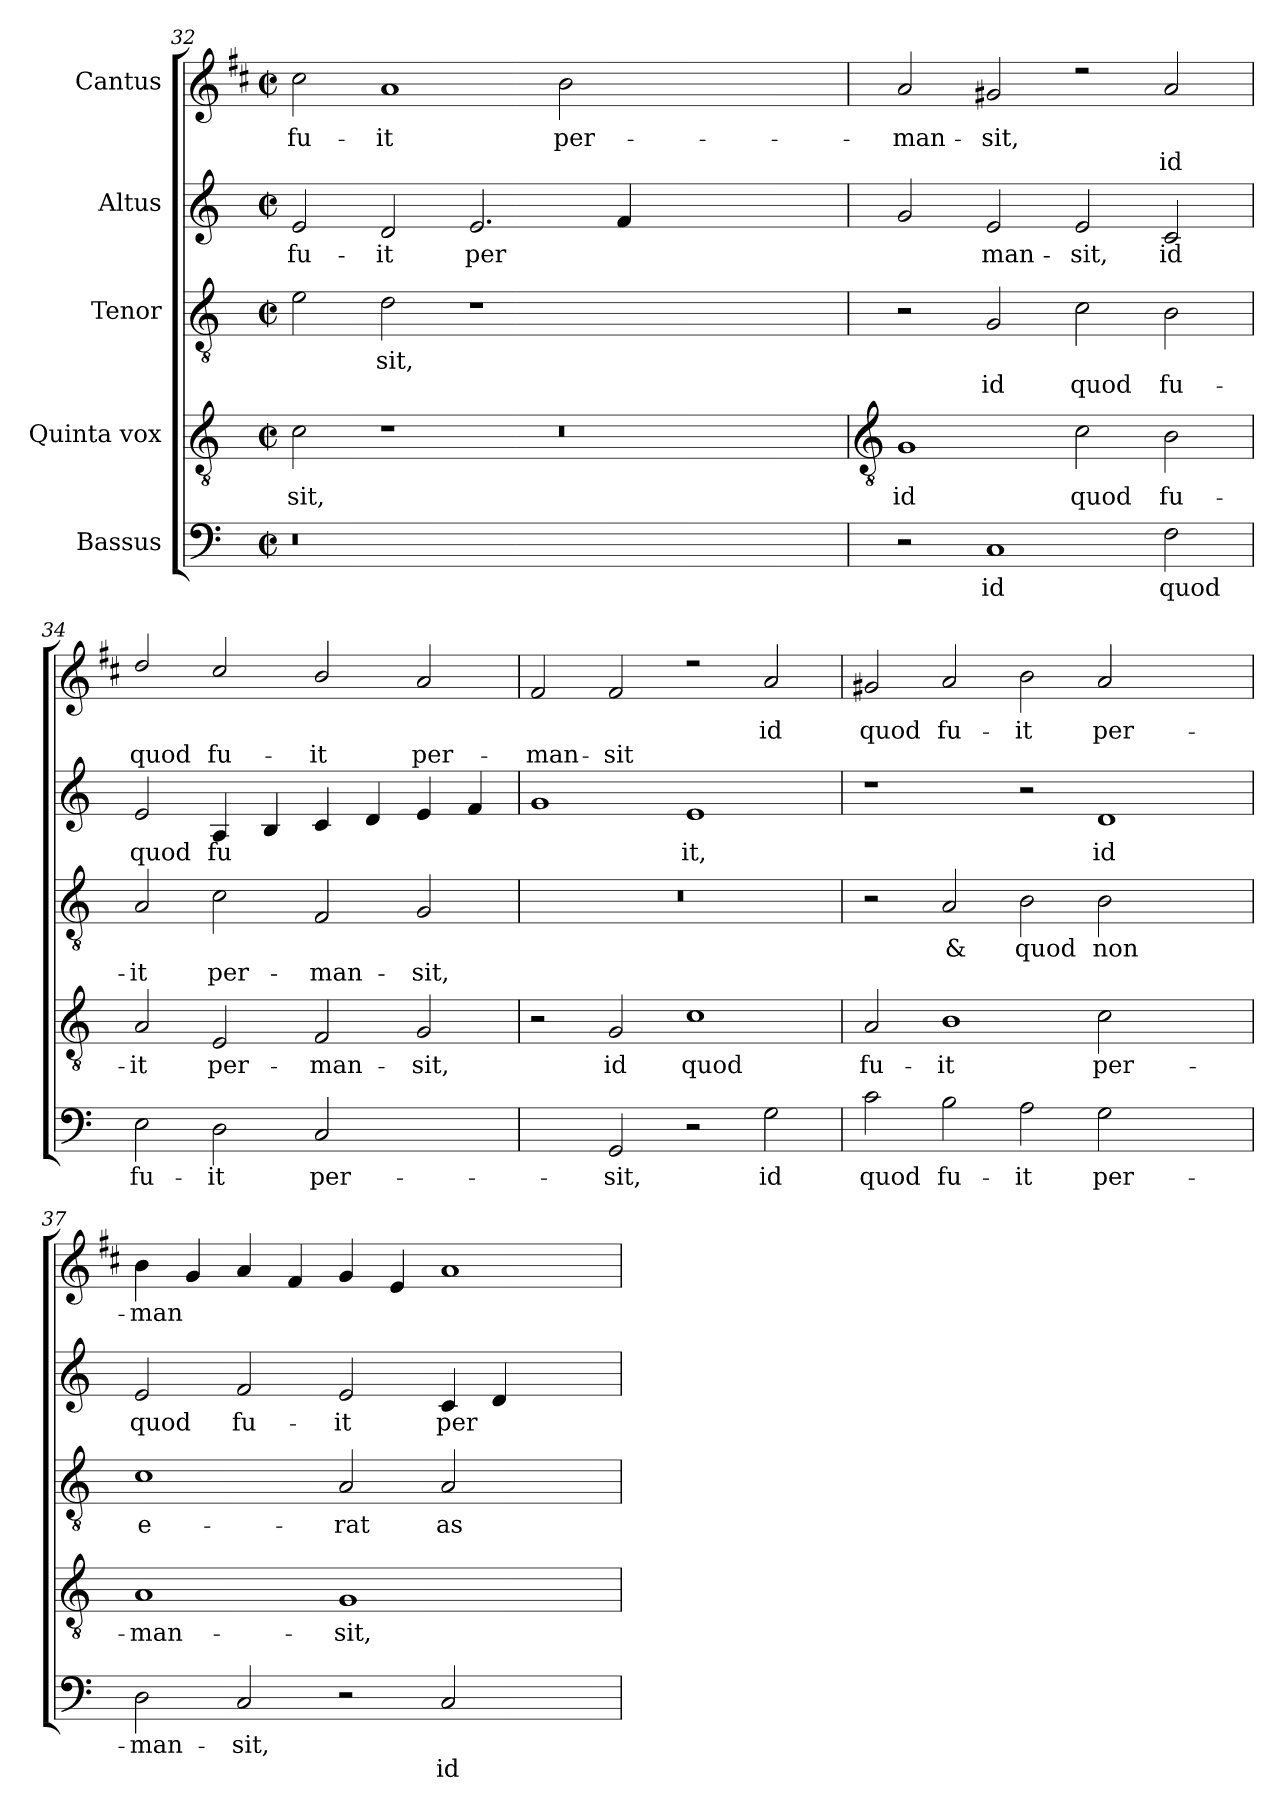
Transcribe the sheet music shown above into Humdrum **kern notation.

**kern	**text	**text	**kern	**text	**kern	**text	**text	**kern	**text	**kern	**text	**text
*part5	*part5	*part5	*part4	*part4	*part3	*part3	*part3	*part2	*part2	*part1	*part1	*part1
*staff5	*staff5	*staff5	*staff4	*staff4	*staff3	*staff3	*staff3	*staff2	*staff2	*staff1	*staff1	*staff1
*I"Bassus	*	*	*I"Quinta vox	*	*I"Tenor	*	*	*I"Altus	*	*I"Cantus	*	*
!!LO:LB:g=z
*clefF4	*	*	*clefGv2	*	*clefGv2	*	*	*clefG2	*	*clefG2	*	*
*	*	*	*	*	*	*	*	*	*	*ITrd1c2	*	*
*k[]	*	*	*k[]	*	*k[]	*	*	*k[]	*	*k[]	*	*
*C:	*	*	*C:	*	*C:	*	*	*C:	*	*C:	*	*
*M4/2	*	*	*M4/2	*	*M4/2	*	*	*M4/2	*	*M4/2	*	*
*met(c|)	*	*	*met(c|)	*	*met(c|)	*	*	*met(c|)	*	*met(c|)	*	*
=32A	=32A	=32A	=32A	=32A	=32A	=32A	=32A	=32A	=32A	=32A	=32A	=32A
!	!	!	!	!LO:LY:b	!	!	!	!	!LO:LY:b	!	!LO:LY:b	!
*	*	*	*	*	*	*	*	*	*	*^	*	*
0r	.	.	2c	-sit,	2e	.	.	2e	fu-	2b	0ryy	fu-	.
!	!	!	!	!	!	!LO:LY:b	!	!	!LO:LY:b	!	!	!LO:LY:b	!
.	.	.	1r	.	2d	sit,	.	2d	-it	1g	.	-it	.
!	!	!	!	!	!	!	!	!	!LO:LY:b	!	!	!	!
.	.	.	.	.	1r	.	.	2.e	per	.	.	.	.
!	!	!	!	!	!	!	!	!	!	!	!	!LO:LY:b	!
.	.	.	0r	.	.	.	.	.	.	2a	.	per-	.
.	.	.	.	.	.	.	.	4f	.	.	.	.	.
1.ryy	.	.	.	.	1.ryy	.	.	1.ryy	.	1.ryy	1.ryy	.	.
!!LO:LB:g=z	!!
=33A	=33A	=33A	=33A	=33A	=33A	=33A	=33A	=33A	=33A	=33A	=33A	=33A	=33A
*	*	*	*clefGv2	*	*	*	*	*	*	*	*	*	*
!	!	!	!	!LO:LY:b	!	!	!	!	!	!	!	!LO:LY:b	!
2r	.	.	1G	id	2r	.	.	2g	.	2g	0ryy	-man-	.
!	!LO:LY:b	!	!	!	!	!	!LO:LY:b	!	!LO:LY:b	!	!	!LO:LY:b	!
1C	id	.	.	.	2G	.	id	2e	man-	2f#X	.	-sit,	.
!	!	!	!	!LO:LY:b	!	!	!LO:LY:b	!	!LO:LY:b	!	!	!	!
.	.	.	2c	quod	2c	.	quod	2e	-sit,	2r	.	.	.
!	!LO:LY:b	!	!	!LO:LY:b	!	!	!LO:LY:b	!	!LO:LY:b	!	!	!	!LO:LY:b
2F	quod	.	2B	fu-	2B	.	fu-	2c	id	2g	.	.	id
!!LO:LB:g=z	!!
=34	=34	=34	=34	=34	=34	=34	=34	=34	=34	=34	=34	=34	=34
!	!LO:LY:b	!	!	!LO:LY:b	!	!	!LO:LY:b	!	!LO:LY:b	!	!	!	!LO:LY:b
2E	fu-	.	2A	-it	2A	.	-it	2e	quod	2cc	0ryy	.	quod
!	!LO:LY:b	!	!	!LO:LY:b	!	!	!LO:LY:b	!	!LO:LY:b	!	!	!	!LO:LY:b
2D	-it	.	2E	per-	2c	.	per-	4A	fu	2b	.	.	fu-
.	.	.	.	.	.	.	.	4B	.	.	.	.	.
!	!LO:LY:b	!	!	!LO:LY:b	!	!	!LO:LY:b	!	!	!	!	!	!LO:LY:b
2C	per-	.	2F	-man-	2F	.	-man-	4c	.	2a	.	.	-it
.	.	.	.	.	.	.	.	4d	.	.	.	.	.
!	!LO:LY:b	!	!	!LO:LY:b	!	!	!LO:LY:b	!	!	!	!	!	!LO:LY:b
[2Cyy	-man-	.	2G	-sit,	2G	.	-sit,	4e	.	2g	.	.	per-
.	.	.	.	.	.	.	.	4f	.	.	.	.	.
!!LO:LB:g=z	!!
=35	=35	=35	=35	=35	=35	=35	=35	=35	=35	=35	=35	=35	=35
!	!	!	!	!	!	!	!	!	!	!	!	!	!LO:LY:b
2Cyy]	.	.	2r	.	0r	.	.	1g	.	2e	0ryy	.	-man-
!	!LO:LY:b	!	!	!LO:LY:b	!	!	!	!	!	!	!	!	!LO:LY:b
2GG	-sit,	.	2G	id	.	.	.	.	.	2e	.	.	-sit
!	!	!	!	!LO:LY:b	!	!	!	!	!LO:LY:b	!	!	!	!
2r	.	.	1c	quod	.	.	.	1e	it,	2r	.	.	.
!	!LO:LY:b	!	!	!	!	!	!	!	!	!	!	!LO:LY:b	!
2G	id	.	.	.	.	.	.	.	.	2g	.	id	.
=36	=36	=36	=36	=36	=36	=36	=36	=36	=36	=36	=36	=36	=36
!	!LO:LY:b	!	!	!LO:LY:b	!	!	!	!	!	!	!	!LO:LY:b	!
2c	quod	.	2A	fu-	2r	.	.	1r	.	2f#X	0ryy	quod	.
!	!LO:LY:b	!	!	!LO:LY:b	!	!LO:LY:b	!	!	!	!	!	!LO:LY:b	!
2B	fu-	.	1B	-it	2A	&	.	.	.	2g	.	fu-	.
!	!LO:LY:b	!	!	!	!	!LO:LY:b	!	!	!	!	!	!LO:LY:b	!
2A	-it	.	.	.	2B	quod	.	2r	.	2a	.	-it	.
!	!LO:LY:b	!	!	!LO:LY:b	!	!LO:LY:b	!	!	!LO:LY:b	!	!	!LO:LY:b	!
2G	per-	.	2c	per-	2B	non	.	1d	id	2g	.	per-	.
2ryy	.	.	2ryy	.	2ryy	.	.	.	.	2ryy	2ryy	.	.
=37	=37	=37	=37	=37	=37	=37	=37	=37	=37	=37	=37	=37	=37
!	!LO:LY:b	!	!	!LO:LY:b	!	!LO:LY:b	!	!	!LO:LY:b	!	!	!LO:LY:b	!
2D	-man-	.	1A	-man-	1c	e-	.	2e	quod	4a	0ryy	-man	.
.	.	.	.	.	.	.	.	.	.	4f	.	.	.
!	!LO:LY:b	!	!	!	!	!	!	!	!LO:LY:b	!	!	!	!
2C	-sit,	.	.	.	.	.	.	2f	fu-	4g	.	.	.
.	.	.	.	.	.	.	.	.	.	4e	.	.	.
!	!	!	!	!LO:LY:b	!	!LO:LY:b	!	!	!LO:LY:b	!	!	!	!
2r	.	.	1G	-sit,	2A	-rat	.	2e	-it	4f	.	.	.
.	.	.	.	.	.	.	.	.	.	4d	.	.	.
!	!	!LO:LY:b	!	!	!	!LO:LY:b	!	!	!LO:LY:b	!	!	!	!
2C	.	id	.	.	2A	as-	.	4c	per	1g	.	.	.
.	.	.	.	.	.	.	.	4d	.	.	.	.	.
2ryy	.	.	2ryy	.	2ryy	.	.	2ryy	.	.	2ryy	.	.
*	*	*	*	*	*	*	*	*	*	*v	*v	*	*
=	=	=	=	=	=	=	=	=	=	=	=	=
*-	*-	*-	*-	*-	*-	*-	*-	*-	*-	*-	*-	*-
